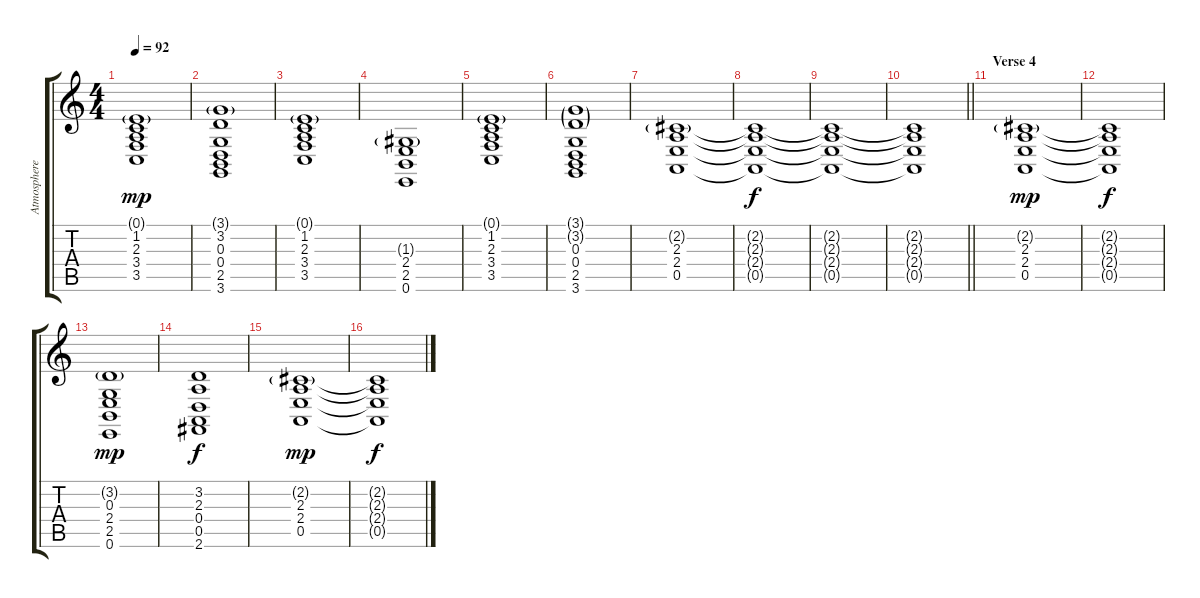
\track ("Atmosphere" "Atmosphere") {instrument recorder}
\staff {score tabs}
\tuning (E4 B3 G3 D3 A2 E2) {hide}
\ts (4 4)
\tempo 92
\clef g2
\ks c
(0.1{g} 1.2 2.3 3.4 3.5).1{dy mp} |
(3.1{g} 3.2 0.3 0.4 2.5 3.6).1 |
(0.1{g} 1.2 2.3 3.4 3.5).1 |
(1.3{g} 2.4 2.5 0.6).1 |
(0.1{g} 1.2 2.3 3.4 3.5).1 |
(3.1{g} 3.2{g} 0.3 0.4 2.5 3.6).1 |
(2.2{g} 2.3 2.4 0.5).1 |
(2.2{t} 2.3{t} 2.4{t} 0.5{t}).1{dy f} |
(2.2{t} 2.3{t} 2.4{t} 0.5{t}).1 |
\barLineRight lightlight
(2.2{t} 2.3{t} 2.4{t} 0.5{t}).1 |
\section ("" "Verse 4")
(2.2{g} 2.3 2.4 0.5).1{dy mp} |
(2.2{t} 2.3{t} 2.4{t} 0.5{t}).1{dy f} |
(3.2{g} 0.3 2.4 2.5 0.6).1{dy mp} |
(3.2 2.3 0.4 0.5 2.6).1{dy f} |
(2.2{g} 2.3 2.4 0.5).1{dy mp} |
(2.2{t} 2.3{t} 2.4{t} 0.5{t}).1{dy f}
